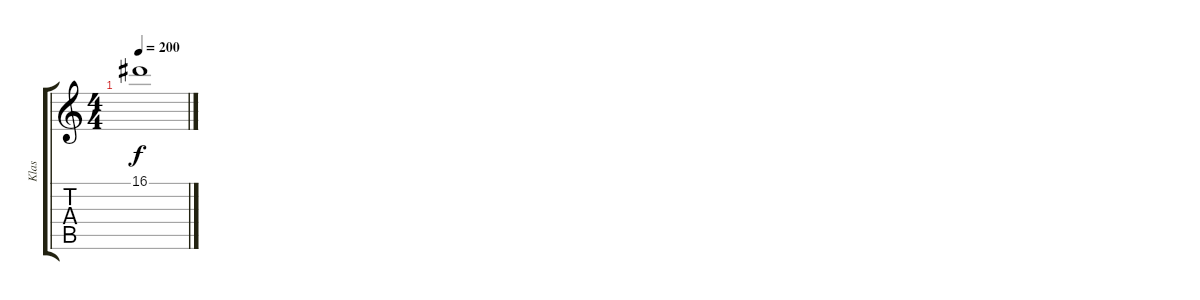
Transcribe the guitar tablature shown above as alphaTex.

\track ("Klas" "Klas") {instrument distortionguitar}
\staff {score tabs}
\tuning (B3 Gb3 D3 A2 E2 B1) {hide}
\ts (4 4)
\tempo 200
\clef g2
\ks c
16.1{t}.1{dy f}
